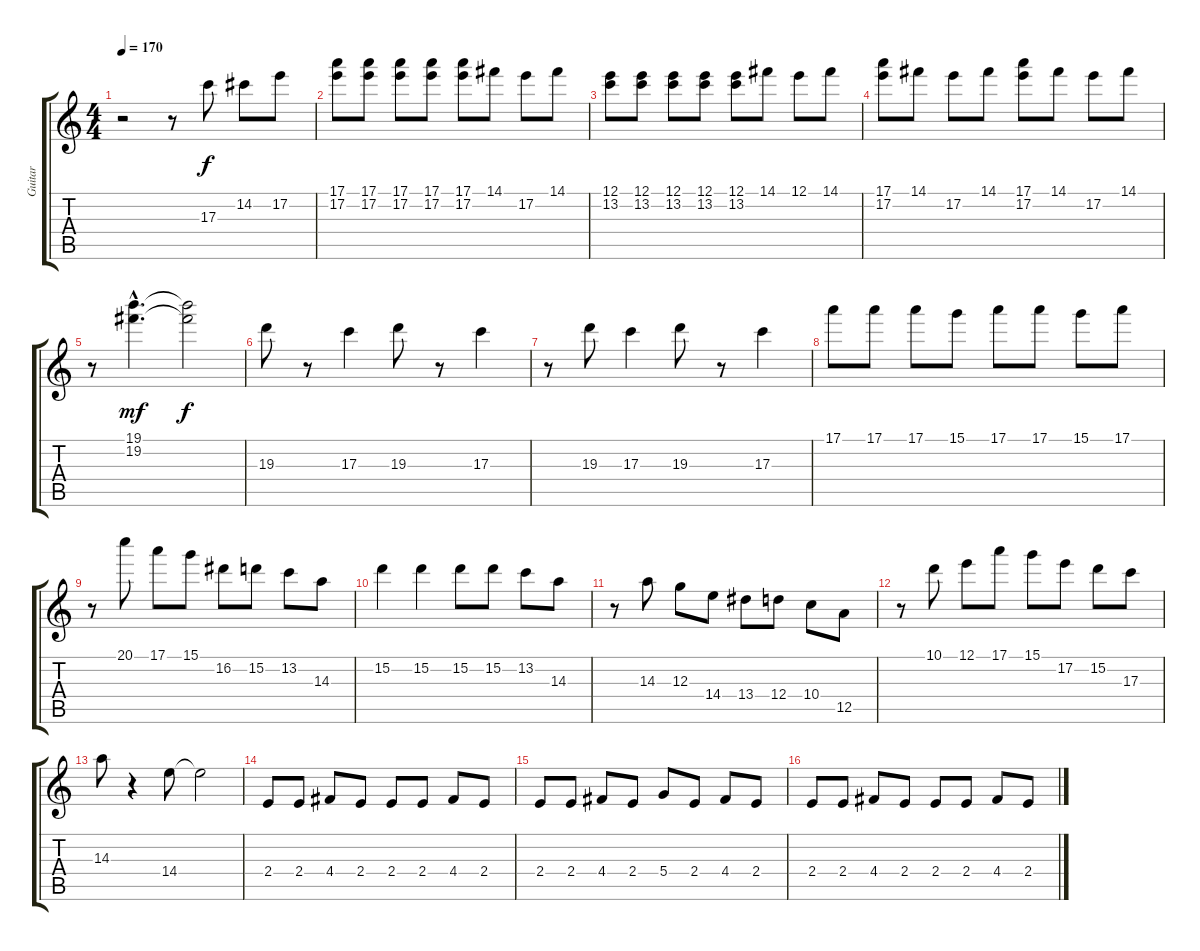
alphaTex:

\track ("Guitar" "Guitar") {instrument distortionguitar}
\staff {score tabs}
\tuning (E4 B3 G3 D3 A2 E2) {hide}
\ts (4 4)
\tempo 170
\clef g2
\ks c
r.2{dy f instrument distortionguitar} r.8 17.3.8 14.2.8 17.2.8 |
(17.1 17.2).8 (17.1 17.2).8 (17.1 17.2).8 (17.1 17.2).8 (17.1 17.2).8 14.1.8 17.2.8 14.1.8 |
(12.1 13.2).8 (12.1 13.2).8 (12.1 13.2).8 (12.1 13.2).8 (12.1 13.2).8 14.1.8 12.1.8 14.1.8 |
(17.1 17.2).8 14.1.8 17.2.8 14.1.8 (17.1 17.2).8 14.1.8 17.2.8 14.1.8 |
r.8 (19.1{hac} 19.2{hac}).4{d dy mf} (19.1{t} 19.2{t}).2{dy f} |
19.3.8 r.8 17.3.4 19.3.8 r.8 17.3.4 |
r.8 19.3.8 17.3.4 19.3.8 r.8 17.3.4 |
17.1.8 17.1.8 17.1.8 15.1.8 17.1.8 17.1.8 15.1.8 17.1.8 |
r.8 20.1.8 17.1.8 15.1.8 16.2.8 15.2.8 13.2.8 14.3.8 |
15.2.4 15.2.4 15.2.8 15.2.8 13.2.8 14.3.8 |
r.8 14.3.8 12.3.8 14.4.8 13.4.8 12.4.8 10.4.8 12.5.8 |
r.8 10.1.8 12.1.8 17.1.8 15.1.8 17.2.8 15.2.8 17.3.8 |
14.3.8 r.4 14.4.8 14.4{t}.2 |
2.4.8 2.4.8 4.4.8 2.4.8 2.4.8 2.4.8 4.4.8 2.4.8 |
2.4.8 2.4.8 4.4.8 2.4.8 5.4.8 2.4.8 4.4.8 2.4.8 |
2.4.8 2.4.8 4.4.8 2.4.8 2.4.8 2.4.8 4.4.8 2.4.8
